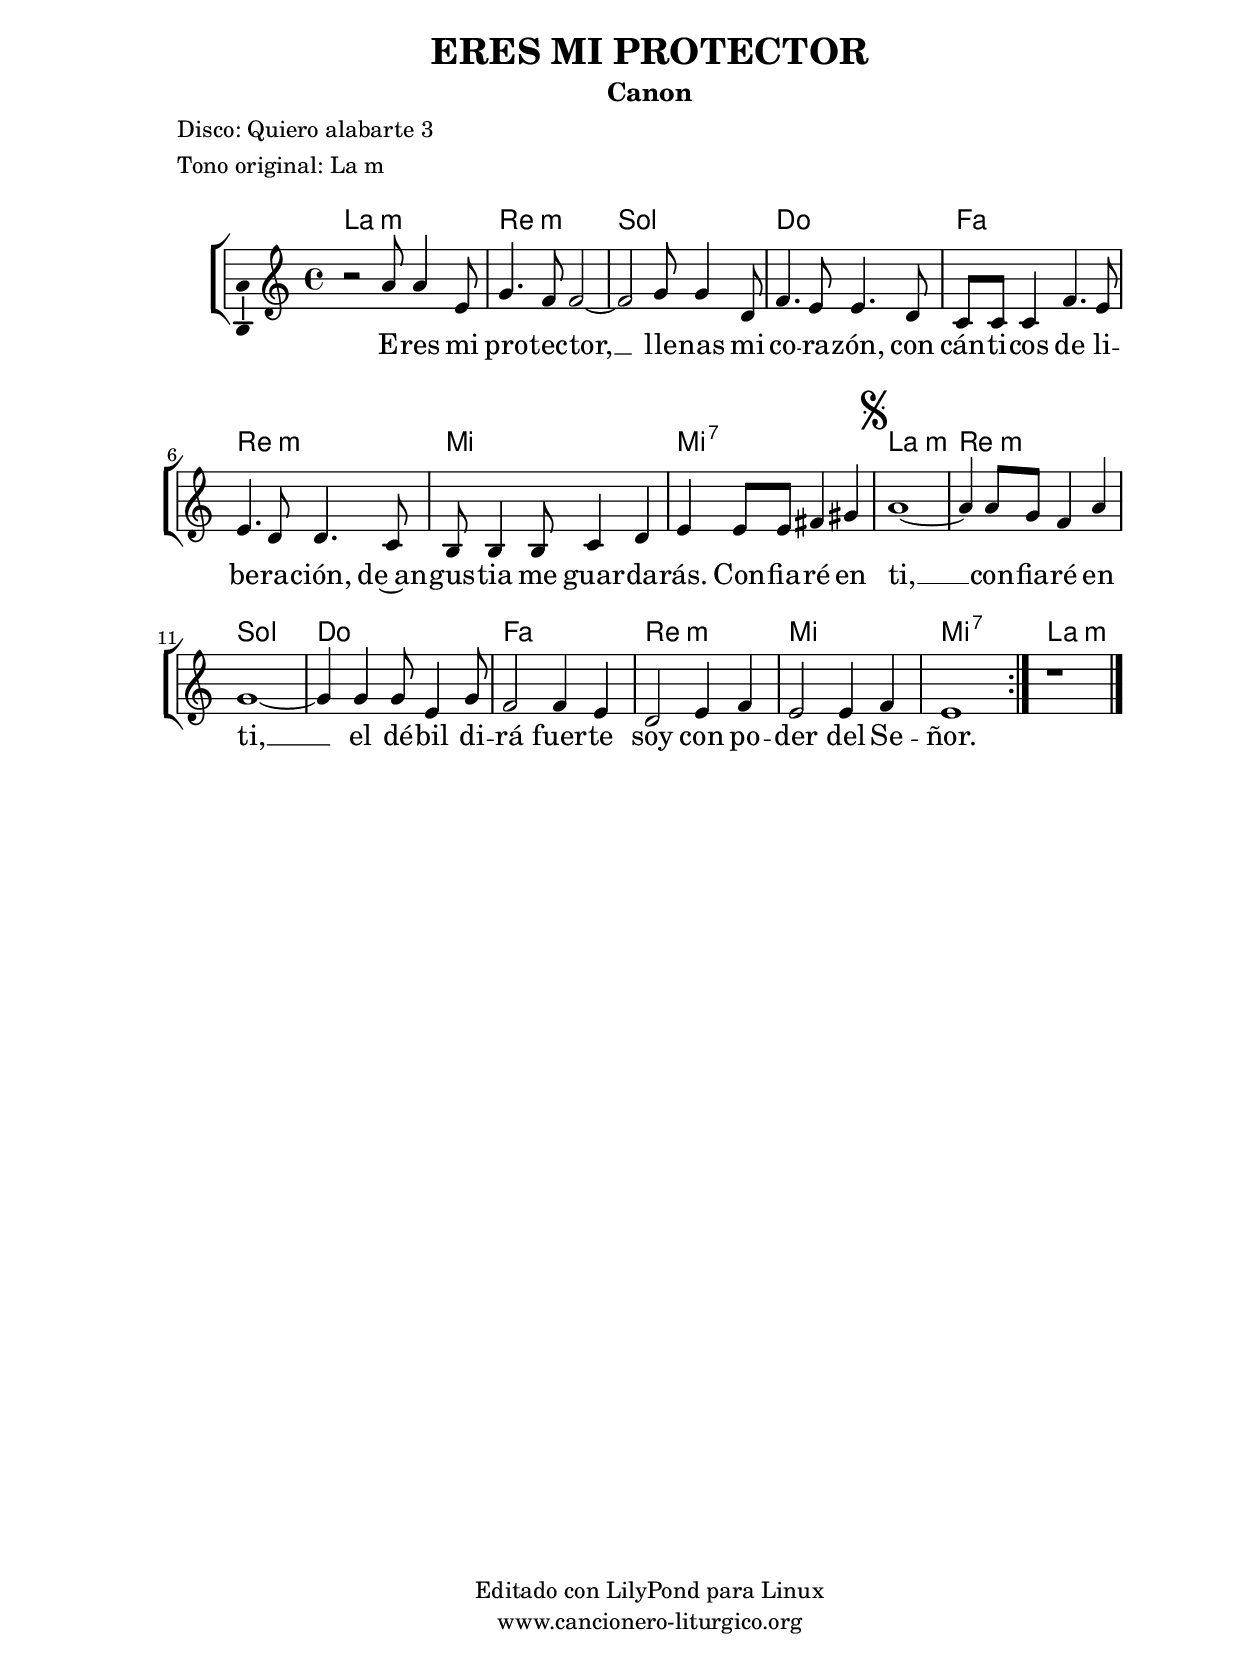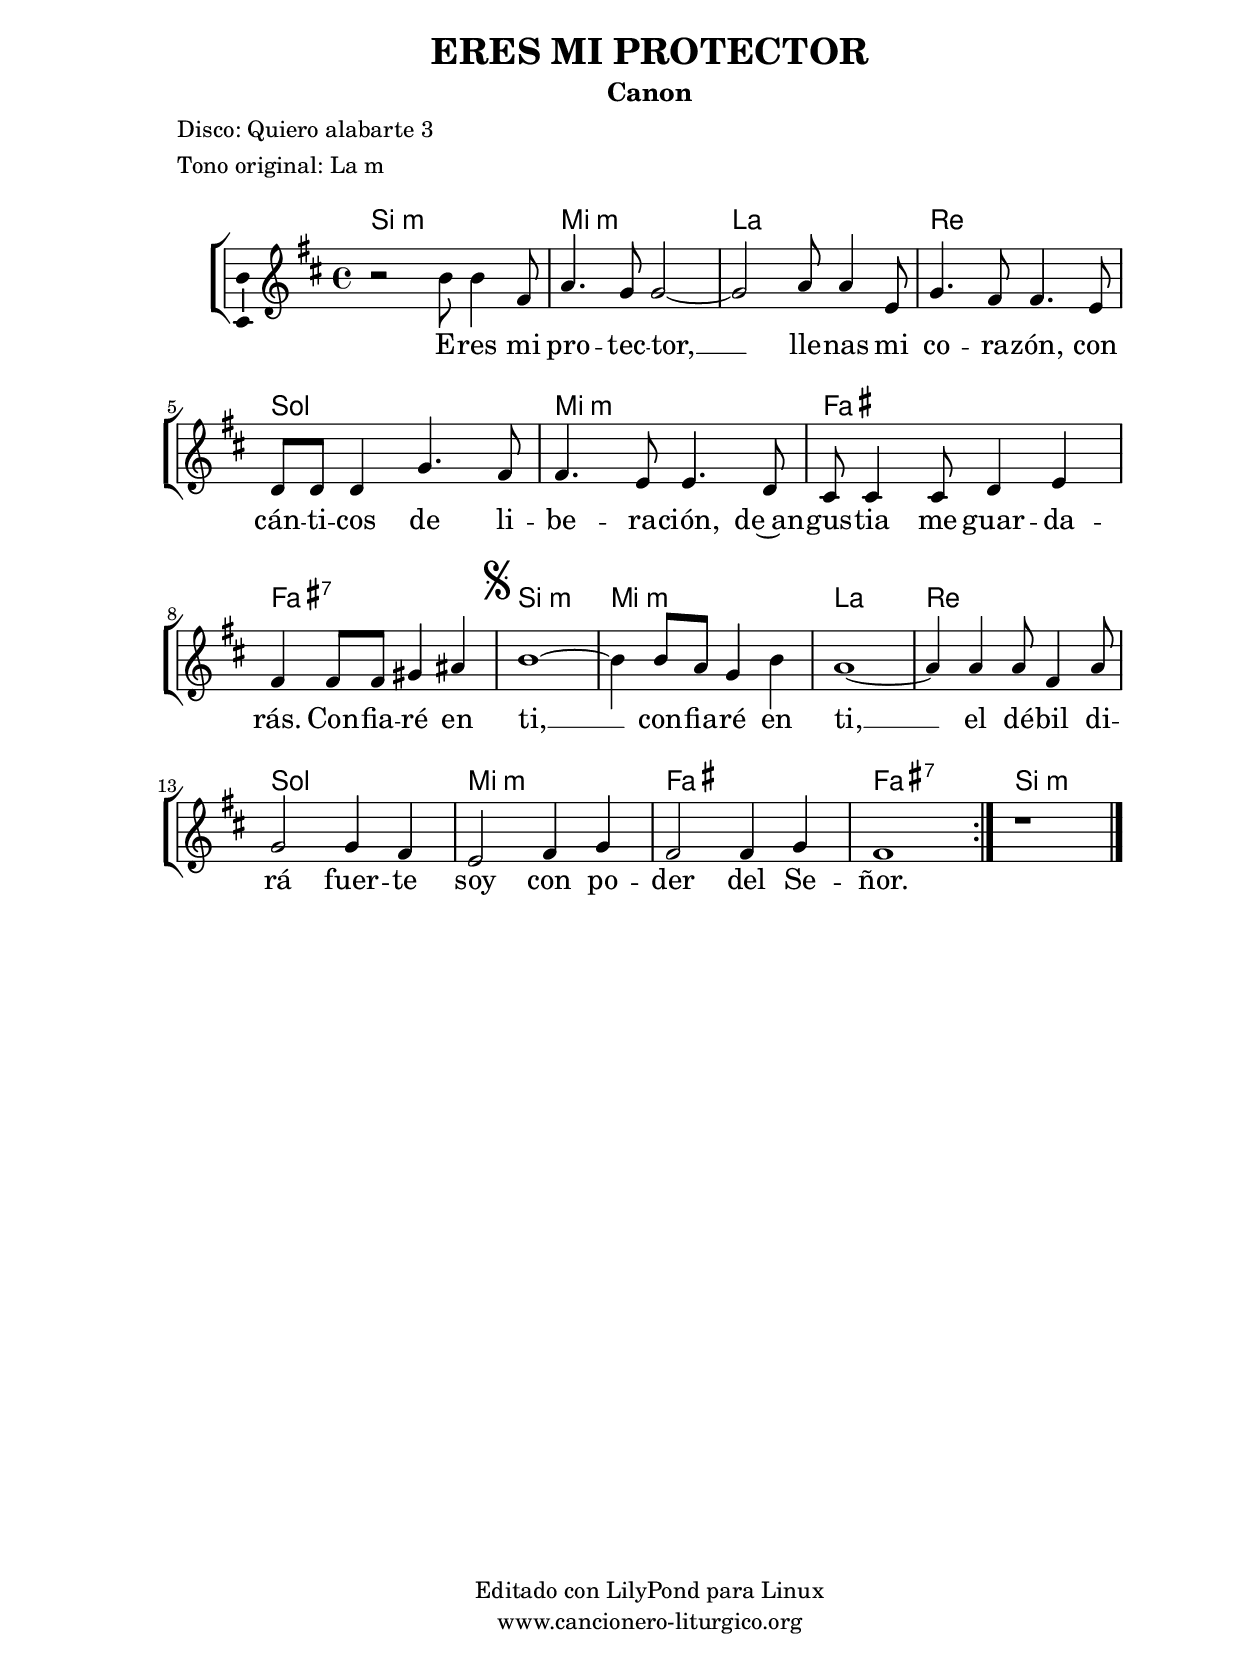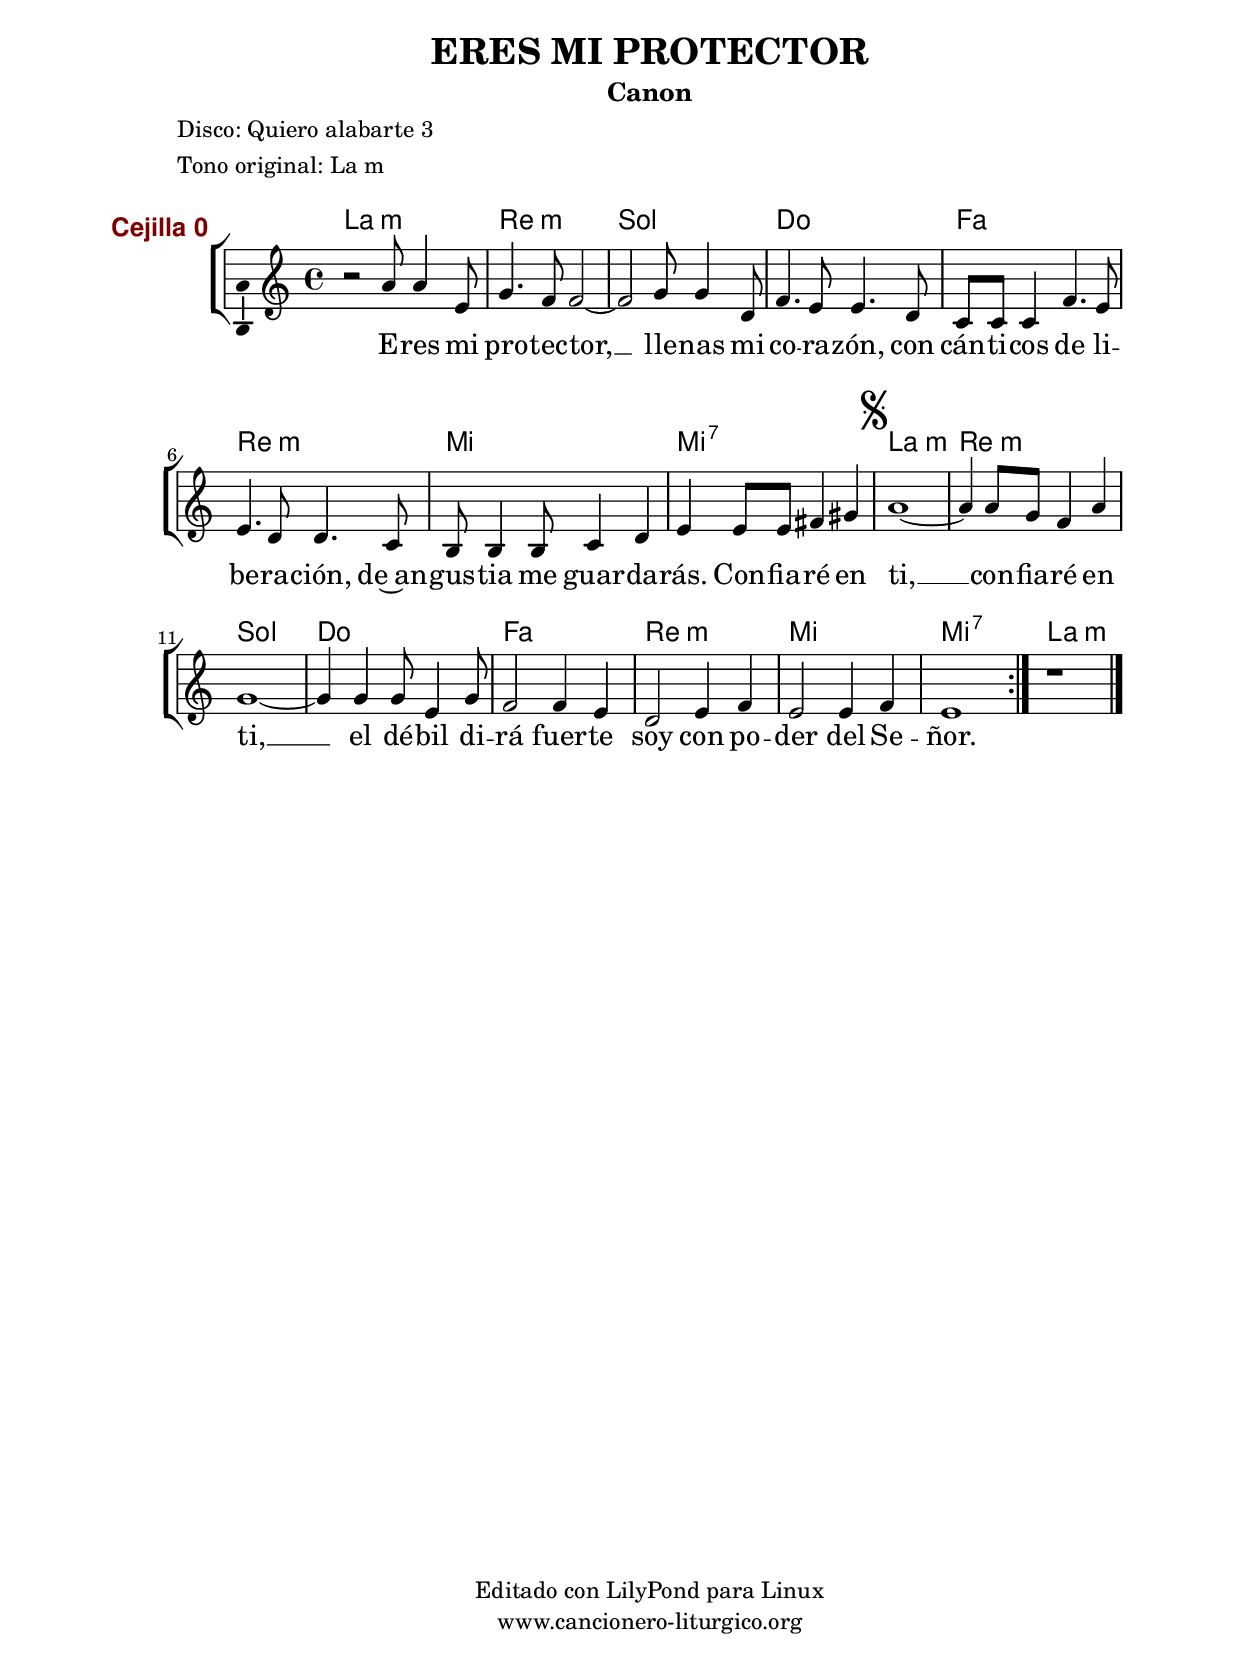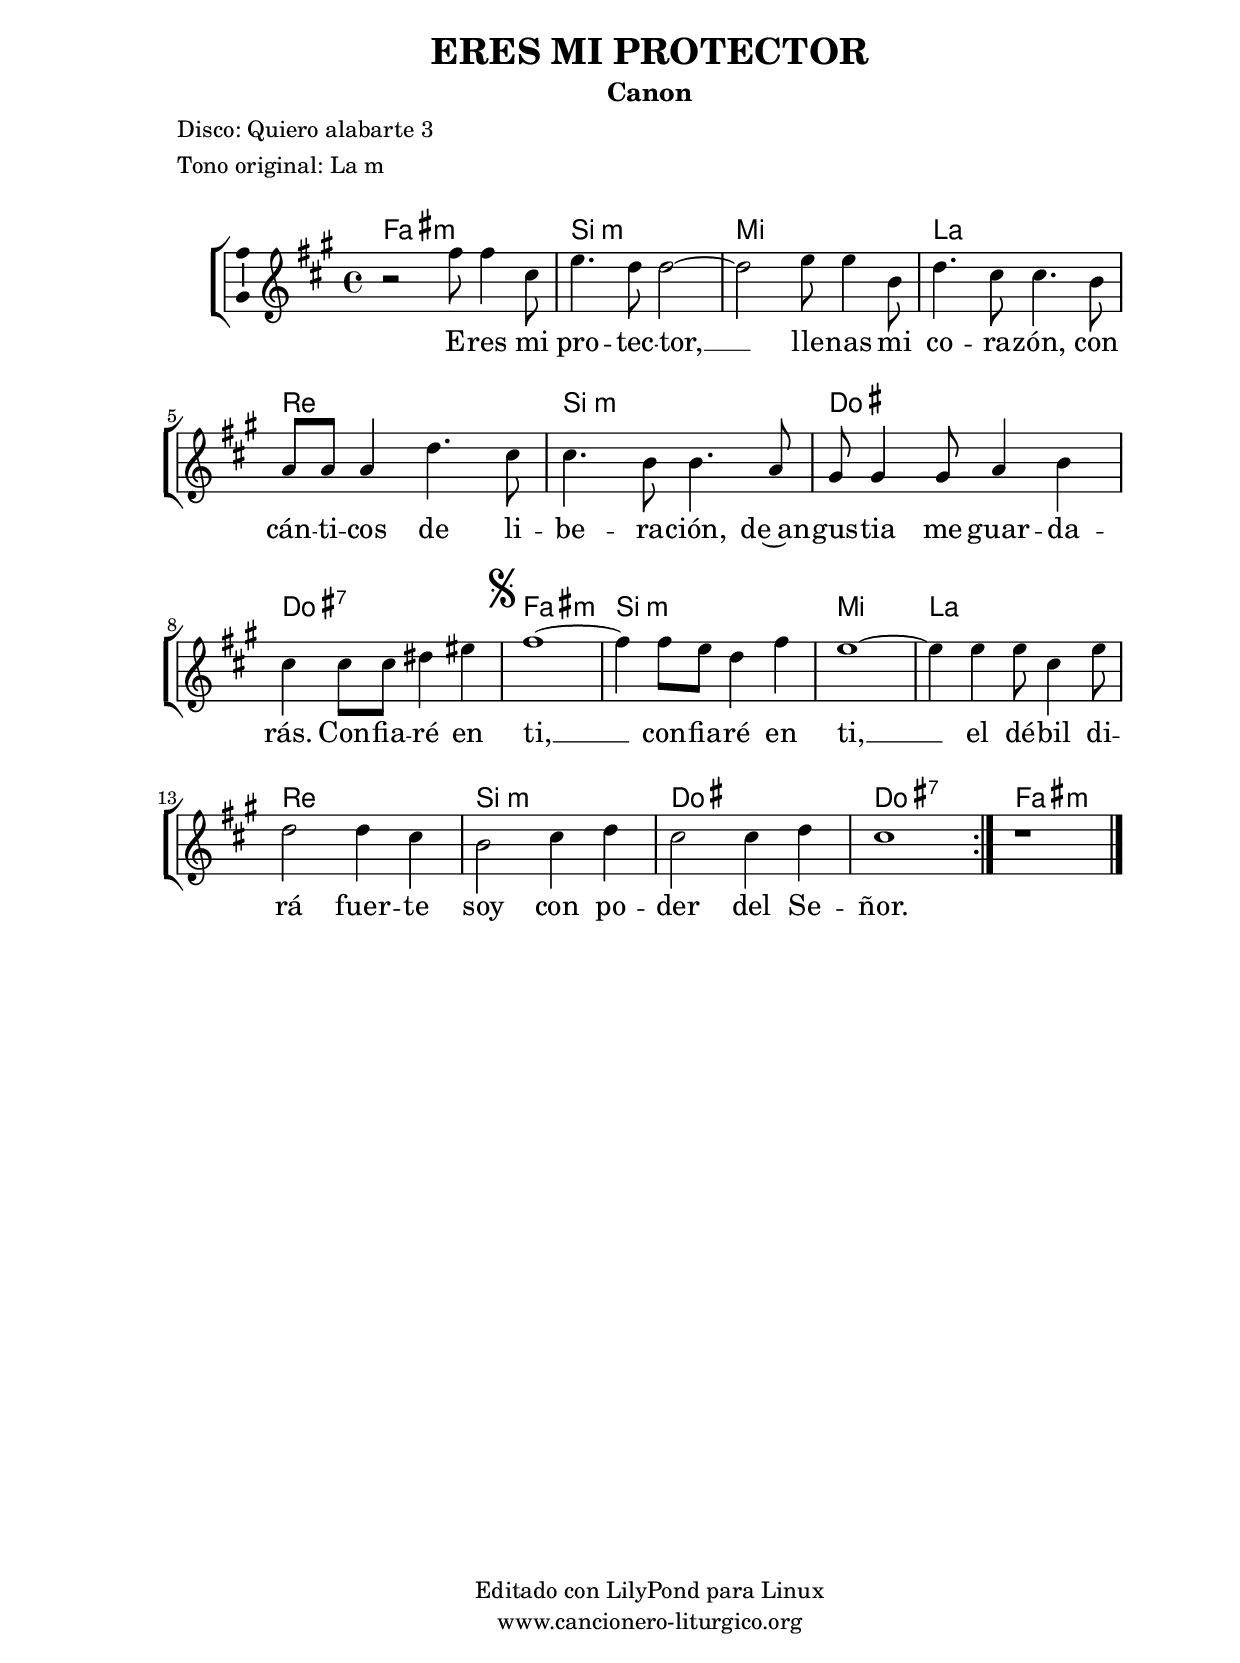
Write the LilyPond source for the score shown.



%versión de lilypond para la que se ha escrito esta partitura:
\version "2.16.0"

	%Tamaño papel
	#(set-default-paper-size "a4")
	%Tamaño partitura
	#(set-global-staff-size 20)
	%No responde al pulsar sobre una nota
	#(ly:set-option 'point-and-click #f)

%parámetros del encabezamiento:
\header {
	title = "ERES MI PROTECTOR"
	subtitle = "Canon"
	composer = ""
	poet = "Disco: Quiero alabarte 3"
	meter = "Tono original: La m"
	arranger = ""
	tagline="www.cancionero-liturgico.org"
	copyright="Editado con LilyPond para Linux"
	tiempo = ""
	usos = "Gracias"
	letra = ""
	}

%parámetros asociados al papel:
\paper  {
	oddHeaderMarkup = \markup {\fill-line { \on-the-fly #not-first-page \fromproperty #'header:title \on-the-fly #not-first-page \fromproperty #'header:composer }}
	evenHeaderMarkup = \markup {\fill-line { \fromproperty #'header:composer \fromproperty #'header:title }}
	#(set-paper-size "a4")
	print-page-number = ##f
	first-page-number = 1
	print-first-page-number = ##f
%	head-separation = 3.0 \cm
	top-margin = 2.0 \cm
	bottom-margin = 0.5\cm
%%%	bottom-margin = -2.5\cm
	left-margin = 3.0 \cm
	line-width = 16.0 \cm 
	indent = 8\mm
	interscoreline = 2.\mm
	between-system-space = 15\mm
%	para que las partituras no llenen la hoja:
	ragged-bottom = ##t
%	idem para la última hoja:
	ragged-last-bottom = ##f
%	para que las partituras llenen el ancho del papel:
	ragged-last = ##f
	after-title-space = 2.5 \cm
%page-count=1
%system-count=8

	%Flexible Vertical Spacing
%	markup-markup-spacing =
%	#'((basic-distance . 15) (minimum-distance . 15) (padding . 3))
	markup-system-spacing =
	#'((basic-distance . 15) (minimum-distance . 15) (padding . 3))
	system-system-spacing =
	#'((basic-distance . 15) (minimum-distance . 15) (padding . 3))
	score-system-spacing =
	#'((basic-distance . 15) (minimum-distance . 15) (padding . 5))
%	top-system-spacing = % header
%	#'((basic-distance . 8) (minimum-distance . 0) (padding . 0))
%	top-markup-spacing =
%	#'((basic-distance . 20) (minimum-distance . 20) (padding . 0))
	last-bottom-spacing = % footer
	#'((basic-distance . 5) (minimum-distance . 5) (padding . 0))
%	score-markup-spacing =
%	#'((basic-distance . 16) (minimum-distance . 13) (padding . 0))

	}


%parámetros que afectan a toda la partitura:
global =  {
	%clave de sol (G):
	\clef G
	%armadura:
%	\transpose e f
	\key a \minor
	\tempo 4=110
	\set Score.tempoHideNote = ##t
	}


acordes = {
	\italianChords
	\chordmode {
%	\transpose e f
{

a1:m d:m g c f d:m e e:7
a1:m d:m g c f d:m e e:7
a1:m

	}
	}
}

melodia = 

%	\transpose e f
{
	\relative c''{
	\time 4/4

r2 a8 a4 e8
g4. f8 f2~
f2 g8 g4 d8
f4. e8 e4. d8
c8 c c4 f4. e8
e4. d8 d4. c8
b8 b4 b8 c4 d
e4 e8 e fis4 gis
\mark \markup { \musicglyph #"scripts.segno" }
a1~
a4 a8 g f4 a
g1~
g4 g g8 e4 g8
f2 f4 e
d2 e4 f
e2 e4 f
e1
\bar ":|"

r1

\bar "|."
	}
	}


texto = \lyricmode {
E -- res mi pro -- tec -- tor, __
lle -- nas mi co -- ra -- zón,
con cán -- ti -- cos de li -- be -- ra -- ción,
de~an -- gus -- tia me guar -- da -- rás.

Con -- fia -- ré en ti, __
con -- fia -- ré en ti, __
el dé -- bil di -- rá
fuer -- te soy
con po -- der del Se -- ñor.

	}


acordesStaff = \context ChordNames = acordesStaff <<
	\set chordChanges = ##f
	\acordes
	>>


%%%%%%%%%%%%%%%%%%%%%%%%%%%%%%%%%%% CEJILLA %%%%%%%%%%%%%%%%%%%%%%%%%%%%%%%%%%%
acordescejilla = {
%%%	\override ChordNames.ChordName #'font-size = #-1
%%%	\override ChordNames.ChordName #'font-series = #'bold
	\transpose c c {
		\acordes
		}
	}

acordescejillaStaff = \context ChordNames = acordescejillaStaff <<
	\set Staff.instrumentName = \markup \with-color #darkred \larger \bold \sans "Cejilla 0"
	\set chordChanges = ##t
	\acordescejilla
	>>
%%%%%%%%%%%%%%%%%%%%%%%%%%%%%%%%%%% CEJILLA %%%%%%%%%%%%%%%%%%%%%%%%%%%%%%%%%%%


vozStaff = \context Voice = vozStaff
\with {\consists "Ambitus_engraver"}
<<
%	\set Staff.instrumentName = ""
%	\set Staff.shortInstrumentName = ""
%	\set Staff.midiInstrument = #"clarinet"
%	\set Staff.midiInstrument = #"cello"
%	\set Staff.midiInstrument = #"flute"
	\set Staff.midiInstrument = #"electric guitar (jazz)"
%	\set Staff.midiInstrument = #"english horn"
%	\set Staff.midiInstrument = #"violin"
%	\set Staff.midiInstrument = #"glockenspiel"
	\set Staff.midiMinimumVolume = #0.7
	\set Staff.midiMaximumVolume = #0.9
	\global
	\melodia
	>>


textoStaff = \context Lyrics = textoStaff <<
	\lyricsto vozStaff \texto
	>>


\book {
	\score {
		\context ChoirStaff {
			\override StaffGroup.SystemStartBracket #'collapse-height = #1
			\override Score.SystemStartBar #'collapse-height = #1
			<<
			\acordesStaff
			\vozStaff
			\textoStaff
			>>
			}
		\layout {
	    		\context {
				\Lyrics
				\override LyricText #'font-size = #2
				}
	   		 \context {
				\Score
				\override StaffSymbol #'staff-space = #(magstep +3)
				}
			}
		}
	\score {
		\unfoldRepeats
		\context ChoirStaff {
			<<
			\acordesStaff
			\vozStaff
			>>
			}
		\midi {
	  		\context {
	  			\Score
				tempoWholesPerMinute = #(ly:make-moment 70 4)
				}
			}
		}
	}


%Partitura para guitarra
#(define output-suffix "G")
\book {
	\score {
		\context ChoirStaff {
			\override StaffGroup.SystemStartBracket #'collapse-height = #1
			\override Score.SystemStartBar #'collapse-height = #1
			<<
			\acordescejillaStaff
			\vozStaff
			\textoStaff
			>>
			}
		\layout {
%%%%%%%%%%%%%%%%%%%%%%%%%%%%%%%%%%% CEJILLA %%%%%%%%%%%%%%%%%%%%%%%%%%%%%%%%%%%
			\context {
				\ChordNames \consists Instrument_name_engraver
				}
%%%%%%%%%%%%%%%%%%%%%%%%%%%%%%%%%%% CEJILLA %%%%%%%%%%%%%%%%%%%%%%%%%%%%%%%%%%%
	    		\context {
				\Lyrics
				\override LyricText #'font-size = #2
				}
	   		 \context {
				\Score
				\override StaffSymbol #'staff-space = #(magstep +3)
				}
			}
		}
	}


#(define output-suffix "C")
\book {
	\score {
		\context ChoirStaff {
			\override StaffGroup.SystemStartBracket #'collapse-height = #1
			\override Score.SystemStartBar #'collapse-height = #1
\transpose c d
			<<
			\acordesStaff
			\vozStaff
			\textoStaff
			>>
			}
		\layout {
	    		\context {
				\Lyrics
				\override LyricText #'font-size = #2
				}
	   		 \context {
				\Score
				\override StaffSymbol #'staff-space = #(magstep +3)
				}
			}
		}
	}


#(define output-suffix "S")
\book {
	\score {
		\context ChoirStaff {
			\override StaffGroup.SystemStartBracket #'collapse-height = #1
			\override Score.SystemStartBar #'collapse-height = #1
\transpose c a
			<<
			\acordesStaff
			\vozStaff
			\textoStaff
			>>
			}
		\layout {
	    		\context {
				\Lyrics
				\override LyricText #'font-size = #2
				}
	   		 \context {
				\Score
				\override StaffSymbol #'staff-space = #(magstep +3)
				}
			}
		}
	}


